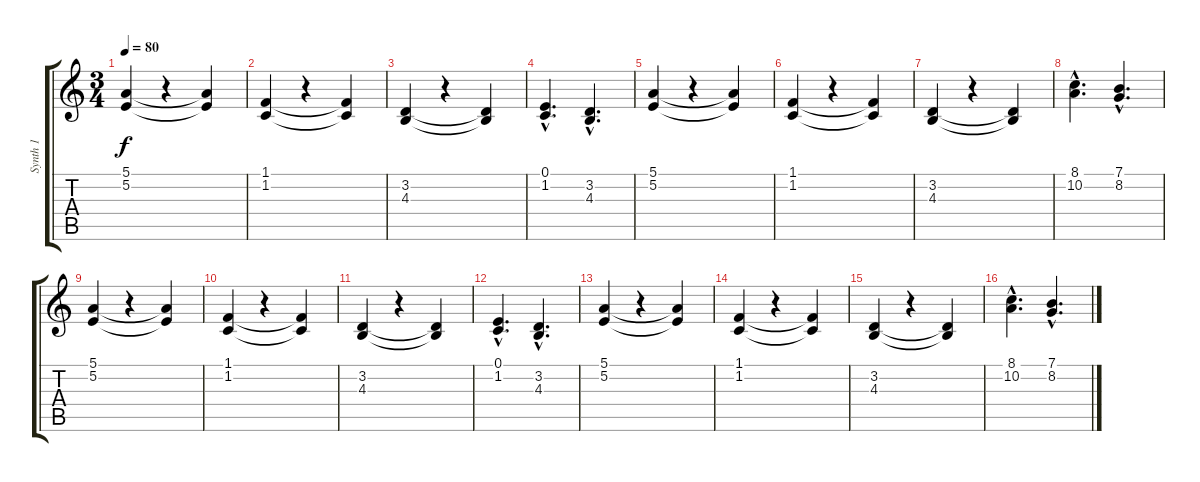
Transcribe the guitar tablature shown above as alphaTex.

\track ("Synth 1" "Synth 1") {instrument stringensemble1}
\staff {score tabs}
\tuning (E4 B3 G3 D3 A2 E2) {hide}
\ts (3 4)
\tempo 80
\clef g2
\ks c
(5.1 5.2).4{dy f} r.4 (5.1{t} 5.2{t}).4 |
(1.1 1.2).4 r.4 (1.1{t} 1.2{t}).4 |
(3.2 4.3).4 r.4 (3.2{t} 4.3{t}).4 |
(0.1{hac} 1.2{hac}).4{d} (3.2{hac} 4.3{hac}).4{d} |
(5.1 5.2).4 r.4 (5.1{t} 5.2{t}).4 |
(1.1 1.2).4 r.4 (1.1{t} 1.2{t}).4 |
(3.2 4.3).4 r.4 (3.2{t} 4.3{t}).4 |
(8.1{hac} 10.2{hac}).4{d} (7.1{hac} 8.2{hac}).4{d} |
\section ("" "")
(5.1 5.2).4 r.4 (5.1{t} 5.2{t}).4 |
(1.1 1.2).4 r.4 (1.1{t} 1.2{t}).4 |
(3.2 4.3).4 r.4 (3.2{t} 4.3{t}).4 |
(0.1{hac} 1.2{hac}).4{d} (3.2{hac} 4.3{hac}).4{d} |
(5.1 5.2).4 r.4 (5.1{t} 5.2{t}).4 |
(1.1 1.2).4 r.4 (1.1{t} 1.2{t}).4 |
(3.2 4.3).4 r.4 (3.2{t} 4.3{t}).4 |
(8.1{hac} 10.2{hac}).4{d} (7.1{hac} 8.2{hac}).4{d}
